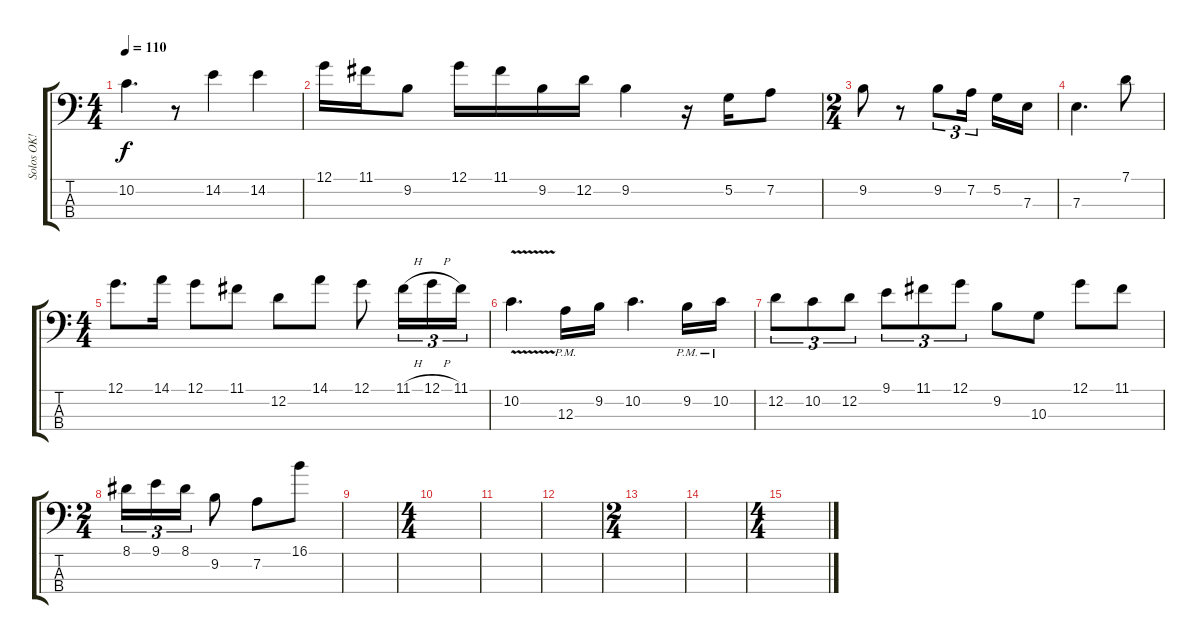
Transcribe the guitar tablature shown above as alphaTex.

\track ("Solos OK!" "Solos OK!") {instrument electricbasspick}
\staff {score tabs}
\tuning (G2 D2 A1 E1) {hide}
\ts (4 4)
\tempo 110
\clef f4
\ks c
10.2.4{d dy f} r.8 14.2.4 14.2.4 |
12.1.16 11.1.16 9.2.8 12.1.16 11.1.16 9.2.16 12.2.16 9.2.4 r.16 5.2.16 7.2.8 |
\ts (2 4)
9.2.8 r.8 9.2.8{tu (3 2)} 7.2.16{tu (3 2)} 5.2.16 7.3.16 |
7.3.4{d} 7.1.8 |
\ts (4 4)
12.1.8{d} 14.1.16 12.1.8 11.1.8 12.2.8 14.1.8 12.1.8 11.1{h}.16{tu (3 2)} 12.1{h}.16{tu (3 2)} 11.1.16{tu (3 2)} |
10.2{v}.4{d} 12.3{pm}.16 9.2.16 10.2.4{d} 9.2{pm}.16 10.2{pm}.16 |
12.2.8{tu (3 2)} 10.2.8{tu (3 2)} 12.2.8{tu (3 2)} 9.1.8{tu (3 2)} 11.1.8{tu (3 2)} 12.1.8{tu (3 2)} 9.2.8 10.3.8 12.1.8 11.1.8 |
\ts (2 4)
8.1.16{tu (3 2)} 9.1.16{tu (3 2)} 8.1.16{tu (3 2)} 9.2.8 7.2.8 16.1.8 |
|
\ts (4 4)
|
|
|
\ts (2 4)
|
|
\ts (4 4)
